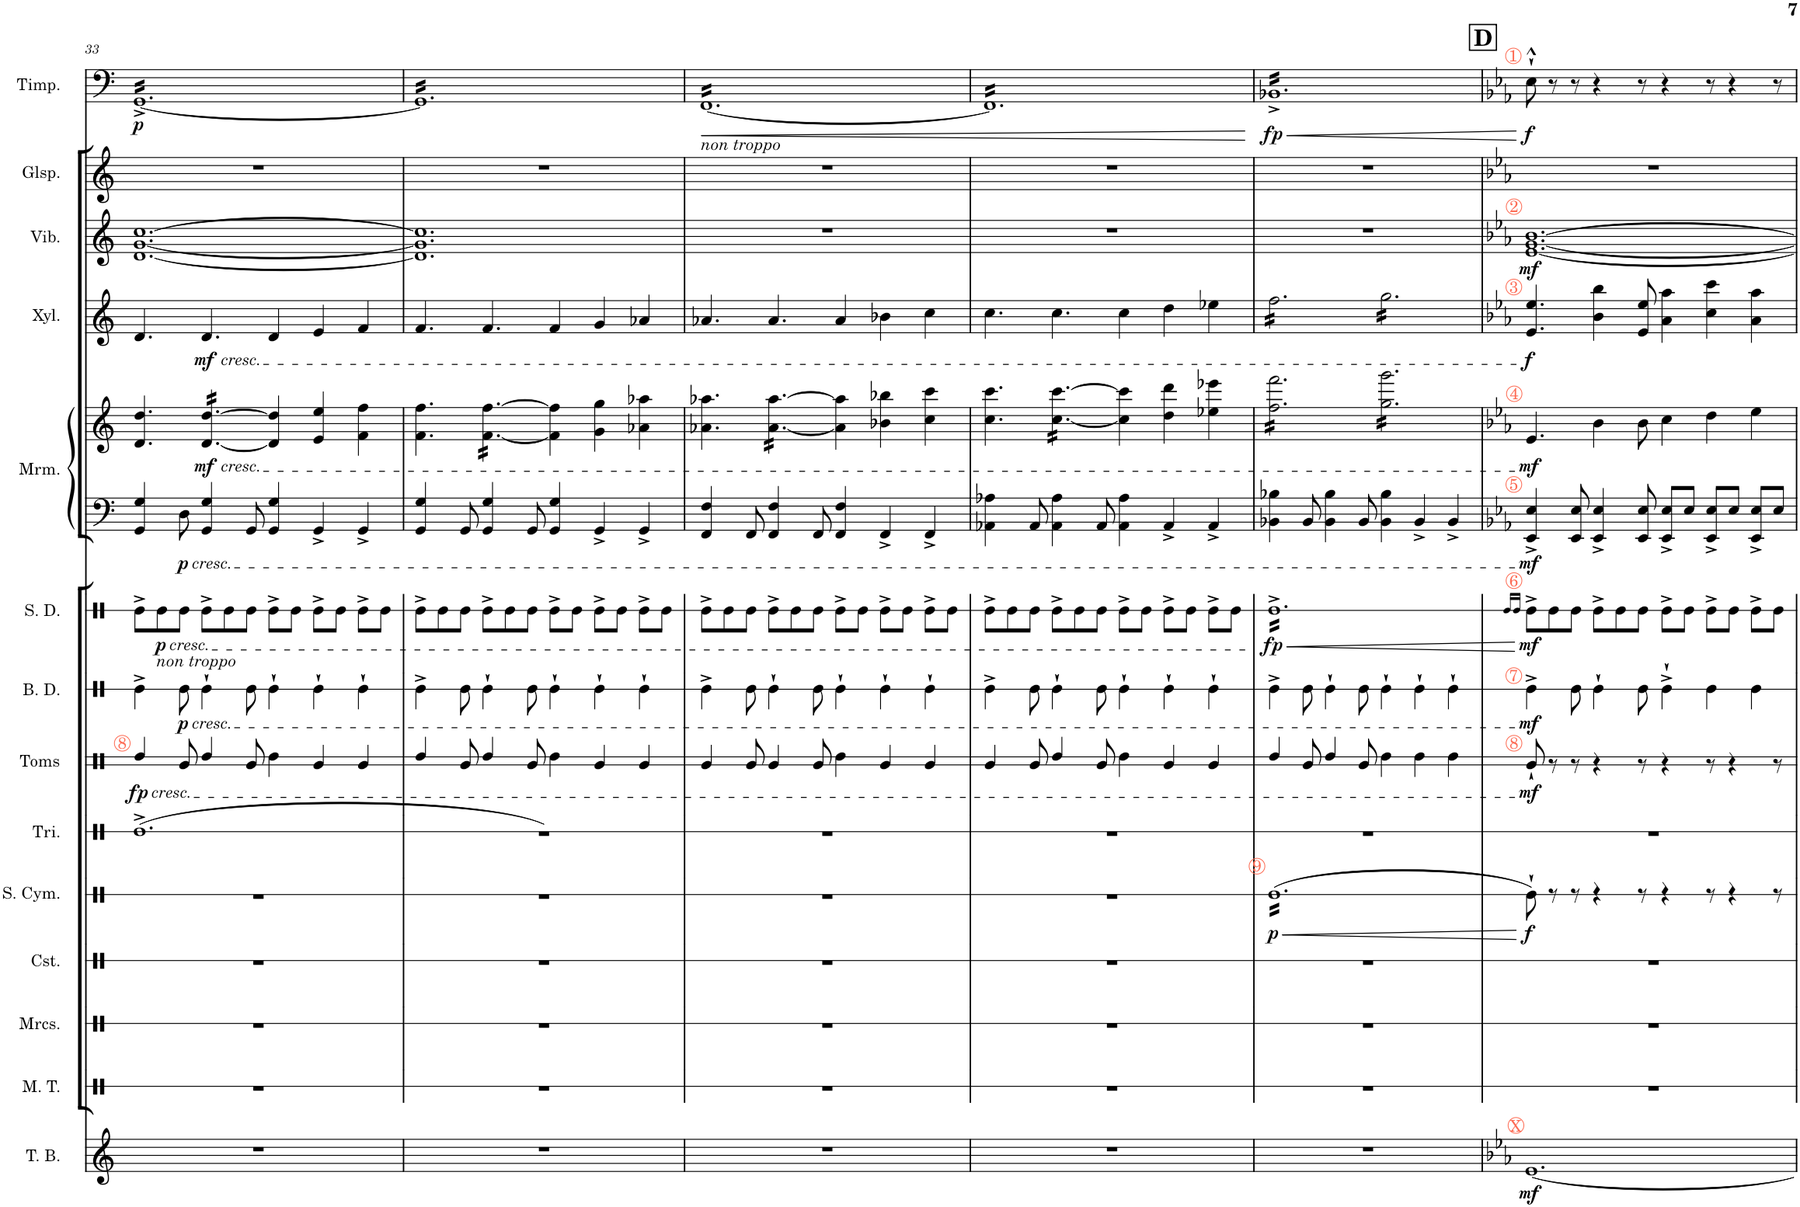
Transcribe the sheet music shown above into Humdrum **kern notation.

**kern	**dynam	**kern	**kern	**kern	**kern	**dynam	**kern	**kern	**dynam	**kern	**dynam	**kern	**dynam	**kern	**kern	**dynam	**kern	**dynam	**kern	**dynam	**kern	**kern	**dynam
*part14	*part14	*part13	*part12	*part11	*part10	*part10	*part9	*part8	*part8	*part7	*part7	*part6	*part6	*part5	*part5	*part5	*part4	*part4	*part3	*part3	*part2	*part1	*part1
*staff15	*staff15	*staff14	*staff13	*staff12	*staff11	*staff11	*staff10	*staff9	*staff9	*staff8	*staff8	*staff7	*staff7	*staff6	*staff5	*staff5/6	*staff4	*staff4	*staff3	*staff3	*staff2	*staff1	*staff1
*I"Tubular Bells	*	*I"Mark Tree	*I"Maracas	*I"Castanets	*I"Suspended Cymbal	*	*I"Triangle Finger Cymbals	*I"Concert Toms	*	*I"Bass Drum	*	*I"Snare Drum	*	*I"Marimba	*	*	*I"Xylophone	*	*I"Vibraphone	*	*I"Glockenspiel	*I"Timpani	*
*I'T. B.	*	*I'M. T.	*I'Mrcs.	*I'Cst.	*I'S. Cym.	*	*I'Tri.	*I'Toms	*	*I'B. D.	*	*I'S. D.	*	*I'Mrm.	*	*	*I'Xyl.	*	*I'Vib.	*	*I'Glsp.	*I'Timp.	*
!!LO:PB:g=z
*clefG2	*	*clefX	*clefX	*clefX	*clefX	*	*clefX	*clefX	*	*clefX	*	*clefX	*	*clefF4	*clefG2	*	*clefG2	*	*clefG2	*	*clefG2	*clefF4	*
*	*	*	*	*	*	*	*	*	*	*	*	*	*	*	*	*	*Trd-7c-12	*	*	*	*Trd-14c-24	*	*
*k[]	*	*k[]	*k[]	*k[]	*k[]	*	*k[]	*k[]	*	*k[]	*	*k[]	*	*k[]	*k[]	*	*k[]	*	*k[]	*	*k[]	*k[]	*
*M12/8	*	*M12/8	*M12/8	*M12/8	*M12/8	*	*M12/8	*M12/8	*	*M12/8	*	*M12/8	*	*M12/8	*M12/8	*	*M12/8	*	*M12/8	*	*M12/8	*M12/8	*
=33	=33	=33	=33	=33	=33	=33	=33	=33	=33	=33	=33	=33	=33	=33	=33	=33	=33	=33	=33	=33	=33	=33	=33
!	!	!	!	!	!	!	!	!LO:TX:a:color=#FD6C54:t=8	!	!	!	!	!	!	!	!	!	!	!	!	!	!	!
!	!	!	!	!	!	!	!	!LO:TX:b:i:t=cresc.	!	!	!	!	!	!	!	!	!	!	!	!	!	!	!
!	!	!	!	!	!	!	!	!	!LO:DY:b	!	!	!	!	!	!	!	!	!	!	!	!	!	!LO:DY:b
*	*	*	*	*	*	*	*	*	*	*	*	*	*	*	*	*	*	*	*	*	*	*tremolo	*
1.r	.	1.r	1.r	1.r	1.r	.	(1.Re^	4Rff/	fp	4Re^\	.	8Re^\L	.	4GG/ 4G/	4.d/ 4.dd/	.	4.d/	.	[1.d [1.g [1.cc	.	1.r	[16GG^LL	p
.	.	.	.	.	.	.	.	.	.	.	.	.	.	.	.	.	.	.	.	.	.	16GG^	.
!	!	!	!	!	!	!	!	!	!	!	!	!LO:TX:b:i:t=non troppo	!	!	!	!	!	!	!	!	!	!	!
!	!	!	!	!	!	!	!	!	!	!	!	!LO:TX:b:i:t=cresc.	!	!	!	!	!	!	!	!	!	!	!
!	!	!	!	!	!	!	!	!	!	!	!	!	!LO:DY:b	!	!	!	!	!	!	!	!	!	!
.	.	.	.	.	.	.	.	.	.	.	.	8Re\	p	.	.	.	.	.	.	.	.	16GG^	.
.	.	.	.	.	.	.	.	.	.	.	.	.	.	.	.	.	.	.	.	.	.	16GG^	.
!	!	!	!	!	!	!	!	!	!	!	!	!	!	!LO:TX:b:i:t=cresc.	!	!	!	!	!	!	!	!	!
!	!	!	!	!	!	!	!	!	!	!LO:TX:b:i:t=cresc.	!	!	!	!	!	!	!	!	!	!	!	!	!
!	!	!	!	!	!	!	!	!	!	!	!LO:DY:b	!	!	!	!	!LO:DY:b=2	!	!	!	!	!	!	!
.	.	.	.	.	.	.	.	8Rdd/	.	8Re\	p	8Re\J	.	8D\	.	p	.	.	.	.	.	16GG^	.
.	.	.	.	.	.	.	.	.	.	.	.	.	.	.	.	.	.	.	.	.	.	16GG^	.
!	!	!	!	!	!	!	!	!	!	!	!	!	!	!	!	!	!LO:TX:b:i:t=cresc.	!	!	!	!	!	!
!	!	!	!	!	!	!	!	!	!	!	!	!	!	!	!LO:TX:b:i:t=cresc.	!	!	!	!	!	!	!	!
!	!	!	!	!	!	!	!	!	!	!	!	!	!	!	!	!LO:DY:b	!	!LO:DY:b	!	!	!	!	!
*	*	*	*	*	*	*	*	*	*	*	*	*	*	*	*tremolo	*	*	*	*	*	*	*	*
.	.	.	.	.	.	.	.	4Rff/	.	4Re`\	.	8Re^\L	.	4GG/ 4G/	[16d/ [16dd/LL	mf	4.d/	mf	.	.	.	16GG^	.
.	.	.	.	.	.	.	.	.	.	.	.	.	.	.	16d/ 16dd/	.	.	.	.	.	.	16GG^	.
.	.	.	.	.	.	.	.	.	.	.	.	8Re\	.	.	16d/ 16dd/	.	.	.	.	.	.	16GG^	.
.	.	.	.	.	.	.	.	.	.	.	.	.	.	.	16d/ 16dd/	.	.	.	.	.	.	16GG^	.
.	.	.	.	.	.	.	.	8Rdd/	.	8Re\	.	8Re\J	.	8GG/	16d/ 16dd/	.	.	.	.	.	.	16GG^	.
.	.	.	.	.	.	.	.	.	.	.	.	.	.	.	16d/ 16dd/JJ	.	.	.	.	.	.	16GG^	.
*	*	*	*	*	*	*	*	*	*	*	*	*	*	*	*Xtremolo	*	*	*	*	*	*	*	*
.	.	.	.	.	.	.	.	4Rff\	.	4Re`\	.	8Re^\L	.	4GG/ 4G/	4d/] 4dd/]	.	4d/	.	.	.	.	16GG^	.
.	.	.	.	.	.	.	.	.	.	.	.	.	.	.	.	.	.	.	.	.	.	16GG^	.
.	.	.	.	.	.	.	.	.	.	.	.	8Re\J	.	.	.	.	.	.	.	.	.	16GG^	.
.	.	.	.	.	.	.	.	.	.	.	.	.	.	.	.	.	.	.	.	.	.	16GG^	.
.	.	.	.	.	.	.	.	4Rdd/	.	4Re`\	.	8Re^\L	.	4GG^/	4e/ 4ee/	.	4e/	.	.	.	.	16GG^	.
.	.	.	.	.	.	.	.	.	.	.	.	.	.	.	.	.	.	.	.	.	.	16GG^	.
.	.	.	.	.	.	.	.	.	.	.	.	8Re\J	.	.	.	.	.	.	.	.	.	16GG^	.
.	.	.	.	.	.	.	.	.	.	.	.	.	.	.	.	.	.	.	.	.	.	16GG^	.
.	.	.	.	.	.	.	.	4Rdd/	.	4Re`\	.	8Re^\L	.	4GG^/	4f\ 4ff\	.	4f/	.	.	.	.	16GG^	.
.	.	.	.	.	.	.	.	.	.	.	.	.	.	.	.	.	.	.	.	.	.	16GG^	.
.	.	.	.	.	.	.	.	.	.	.	.	8Re\J	.	.	.	.	.	.	.	.	.	16GG^	.
.	.	.	.	.	.	.	.	.	.	.	.	.	.	.	.	.	.	.	.	.	.	16GG^JJ	.
=34	=34	=34	=34	=34	=34	=34	=34	=34	=34	=34	=34	=34	=34	=34	=34	=34	=34	=34	=34	=34	=34	=34	=34
1.r	.	1.r	1.r	1.r	1.r	.	1.r)	4Rff/	.	4Re^\	.	8Re^\L	.	4GG/ 4G/	4.f\ 4.ff\	.	4.f/	.	1.d] 1.g] 1.cc]	.	1.r	16GG]LL	.
.	.	.	.	.	.	.	.	.	.	.	.	.	.	.	.	.	.	.	.	.	.	16GG	.
.	.	.	.	.	.	.	.	.	.	.	.	8Re\	.	.	.	.	.	.	.	.	.	16GG	.
.	.	.	.	.	.	.	.	.	.	.	.	.	.	.	.	.	.	.	.	.	.	16GG	.
.	.	.	.	.	.	.	.	8Rdd/	.	8Re\	.	8Re\J	.	8GG/	.	.	.	.	.	.	.	16GG	.
.	.	.	.	.	.	.	.	.	.	.	.	.	.	.	.	.	.	.	.	.	.	16GG	.
*	*	*	*	*	*	*	*	*	*	*	*	*	*	*	*tremolo	*	*	*	*	*	*	*	*
.	.	.	.	.	.	.	.	4Rff/	.	4Re`\	.	8Re^\L	.	4GG/ 4G/	[16f\ [16ff\LL	.	4.f/	.	.	.	.	16GG	.
.	.	.	.	.	.	.	.	.	.	.	.	.	.	.	16f\ 16ff\	.	.	.	.	.	.	16GG	.
.	.	.	.	.	.	.	.	.	.	.	.	8Re\	.	.	16f\ 16ff\	.	.	.	.	.	.	16GG	.
.	.	.	.	.	.	.	.	.	.	.	.	.	.	.	16f\ 16ff\	.	.	.	.	.	.	16GG	.
.	.	.	.	.	.	.	.	8Rdd/	.	8Re\	.	8Re\J	.	8GG/	16f\ 16ff\	.	.	.	.	.	.	16GG	.
.	.	.	.	.	.	.	.	.	.	.	.	.	.	.	16f\ 16ff\JJ	.	.	.	.	.	.	16GG	.
*	*	*	*	*	*	*	*	*	*	*	*	*	*	*	*Xtremolo	*	*	*	*	*	*	*	*
.	.	.	.	.	.	.	.	4Rff\	.	4Re`\	.	8Re^\L	.	4GG/ 4G/	4f\] 4ff\]	.	4f/	.	.	.	.	16GG	.
.	.	.	.	.	.	.	.	.	.	.	.	.	.	.	.	.	.	.	.	.	.	16GG	.
.	.	.	.	.	.	.	.	.	.	.	.	8Re\J	.	.	.	.	.	.	.	.	.	16GG	.
.	.	.	.	.	.	.	.	.	.	.	.	.	.	.	.	.	.	.	.	.	.	16GG	.
.	.	.	.	.	.	.	.	4Rdd/	.	4Re`\	.	8Re^\L	.	4GG^/	4g\ 4gg\	.	4g/	.	.	.	.	16GG	.
.	.	.	.	.	.	.	.	.	.	.	.	.	.	.	.	.	.	.	.	.	.	16GG	.
.	.	.	.	.	.	.	.	.	.	.	.	8Re\J	.	.	.	.	.	.	.	.	.	16GG	.
.	.	.	.	.	.	.	.	.	.	.	.	.	.	.	.	.	.	.	.	.	.	16GG	.
.	.	.	.	.	.	.	.	4Rdd/	.	4Re`\	.	8Re^\L	.	4GG^/	4a-X\ 4aa-X\	.	4a-X/	.	.	.	.	16GG	.
.	.	.	.	.	.	.	.	.	.	.	.	.	.	.	.	.	.	.	.	.	.	16GG	.
.	.	.	.	.	.	.	.	.	.	.	.	8Re\J	.	.	.	.	.	.	.	.	.	16GG	.
.	.	.	.	.	.	.	.	.	.	.	.	.	.	.	.	.	.	.	.	.	.	16GGJJ	.
=35	=35	=35	=35	=35	=35	=35	=35	=35	=35	=35	=35	=35	=35	=35	=35	=35	=35	=35	=35	=35	=35	=35	=35
!	!	!	!	!	!	!	!	!	!	!	!	!	!	!	!	!	!	!	!	!	!	!LO:TX:b:i:t=non troppo	!
!	!	!	!	!	!	!	!	!	!	!	!	!	!	!	!	!	!	!	!	!	!	!	!LO:HP:b
1.r	.	1.r	1.r	1.r	1.r	.	1.r	4Rdd/	.	4Re^\	.	8Re^\L	.	4FF/ 4F/	4.a-X\ 4.aa-X\	.	4.a-X/	.	1.r	.	1.r	[16FFLL	<
.	.	.	.	.	.	.	.	.	.	.	.	.	.	.	.	.	.	.	.	.	.	16FF	.
.	.	.	.	.	.	.	.	.	.	.	.	8Re\	.	.	.	.	.	.	.	.	.	16FF	.
.	.	.	.	.	.	.	.	.	.	.	.	.	.	.	.	.	.	.	.	.	.	16FF	.
.	.	.	.	.	.	.	.	8Rdd/	.	8Re\	.	8Re\J	.	8FF/	.	.	.	.	.	.	.	16FF	.
.	.	.	.	.	.	.	.	.	.	.	.	.	.	.	.	.	.	.	.	.	.	16FF	.
*	*	*	*	*	*	*	*	*	*	*	*	*	*	*	*tremolo	*	*	*	*	*	*	*	*
.	.	.	.	.	.	.	.	4Rdd/	.	4Re`\	.	8Re^\L	.	4FF/ 4F/	[16a-\ [16aa-\LL	.	4.a-/	.	.	.	.	16FF	.
.	.	.	.	.	.	.	.	.	.	.	.	.	.	.	16a-\ 16aa-\	.	.	.	.	.	.	16FF	.
.	.	.	.	.	.	.	.	.	.	.	.	8Re\	.	.	16a-\ 16aa-\	.	.	.	.	.	.	16FF	.
.	.	.	.	.	.	.	.	.	.	.	.	.	.	.	16a-\ 16aa-\	.	.	.	.	.	.	16FF	.
.	.	.	.	.	.	.	.	8Rdd/	.	8Re\	.	8Re\J	.	8FF/	16a-\ 16aa-\	.	.	.	.	.	.	16FF	.
.	.	.	.	.	.	.	.	.	.	.	.	.	.	.	16a-\ 16aa-\JJ	.	.	.	.	.	.	16FF	.
*	*	*	*	*	*	*	*	*	*	*	*	*	*	*	*Xtremolo	*	*	*	*	*	*	*	*
.	.	.	.	.	.	.	.	4Rff\	.	4Re`\	.	8Re^\L	.	4FF/ 4F/	4a-\] 4aa-\]	.	4a-/	.	.	.	.	16FF	.
.	.	.	.	.	.	.	.	.	.	.	.	.	.	.	.	.	.	.	.	.	.	16FF	.
.	.	.	.	.	.	.	.	.	.	.	.	8Re\J	.	.	.	.	.	.	.	.	.	16FF	.
.	.	.	.	.	.	.	.	.	.	.	.	.	.	.	.	.	.	.	.	.	.	16FF	.
.	.	.	.	.	.	.	.	4Rdd/	.	4Re`\	.	8Re^\L	.	4FF^/	4b-X\ 4bb-X\	.	4b-X\	.	.	.	.	16FF	.
.	.	.	.	.	.	.	.	.	.	.	.	.	.	.	.	.	.	.	.	.	.	16FF	.
.	.	.	.	.	.	.	.	.	.	.	.	8Re\J	.	.	.	.	.	.	.	.	.	16FF	.
.	.	.	.	.	.	.	.	.	.	.	.	.	.	.	.	.	.	.	.	.	.	16FF	.
.	.	.	.	.	.	.	.	4Rdd/	.	4Re`\	.	8Re^\L	.	4FF^/	4cc\ 4ccc\	.	4cc\	.	.	.	.	16FF	.
.	.	.	.	.	.	.	.	.	.	.	.	.	.	.	.	.	.	.	.	.	.	16FF	.
.	.	.	.	.	.	.	.	.	.	.	.	8Re\J	.	.	.	.	.	.	.	.	.	16FF	.
.	.	.	.	.	.	.	.	.	.	.	.	.	.	.	.	.	.	.	.	.	.	16FFJJ	.
=36	=36	=36	=36	=36	=36	=36	=36	=36	=36	=36	=36	=36	=36	=36	=36	=36	=36	=36	=36	=36	=36	=36	=36
1.r	.	1.r	1.r	1.r	1.r	.	1.r	4Rdd/	.	4Re^\	.	8Re^\L	.	4AA-X\ 4A-X\	4.cc\ 4.ccc\	.	4.cc\	.	1.r	.	1.r	16FF]LL	.
.	.	.	.	.	.	.	.	.	.	.	.	.	.	.	.	.	.	.	.	.	.	16FF	.
.	.	.	.	.	.	.	.	.	.	.	.	8Re\	.	.	.	.	.	.	.	.	.	16FF	.
.	.	.	.	.	.	.	.	.	.	.	.	.	.	.	.	.	.	.	.	.	.	16FF	.
.	.	.	.	.	.	.	.	8Rdd/	.	8Re\	.	8Re\J	.	8AA-/	.	.	.	.	.	.	.	16FF	.
.	.	.	.	.	.	.	.	.	.	.	.	.	.	.	.	.	.	.	.	.	.	16FF	.
*	*	*	*	*	*	*	*	*	*	*	*	*	*	*	*tremolo	*	*	*	*	*	*	*	*
.	.	.	.	.	.	.	.	4Rff/	.	4Re`\	.	8Re^\L	.	4AA-\ 4A-\	[16cc\ [16ccc\LL	.	4.cc\	.	.	.	.	16FF	.
.	.	.	.	.	.	.	.	.	.	.	.	.	.	.	16cc\ 16ccc\	.	.	.	.	.	.	16FF	.
.	.	.	.	.	.	.	.	.	.	.	.	8Re\	.	.	16cc\ 16ccc\	.	.	.	.	.	.	16FF	.
.	.	.	.	.	.	.	.	.	.	.	.	.	.	.	16cc\ 16ccc\	.	.	.	.	.	.	16FF	.
.	.	.	.	.	.	.	.	8Rdd/	.	8Re\	.	8Re\J	.	8AA-/	16cc\ 16ccc\	.	.	.	.	.	.	16FF	.
.	.	.	.	.	.	.	.	.	.	.	.	.	.	.	16cc\ 16ccc\JJ	.	.	.	.	.	.	16FF	.
*	*	*	*	*	*	*	*	*	*	*	*	*	*	*	*Xtremolo	*	*	*	*	*	*	*	*
.	.	.	.	.	.	.	.	4Rff\	.	4Re`\	.	8Re^\L	.	4AA-\ 4A-\	4cc\] 4ccc\]	.	4cc\	.	.	.	.	16FF	.
.	.	.	.	.	.	.	.	.	.	.	.	.	.	.	.	.	.	.	.	.	.	16FF	.
.	.	.	.	.	.	.	.	.	.	.	.	8Re\J	.	.	.	.	.	.	.	.	.	16FF	.
.	.	.	.	.	.	.	.	.	.	.	.	.	.	.	.	.	.	.	.	.	.	16FF	.
.	.	.	.	.	.	.	.	4Rdd/	.	4Re`\	.	8Re^\L	.	4AA-^/	4dd\ 4ddd\	.	4dd\	.	.	.	.	16FF	.
.	.	.	.	.	.	.	.	.	.	.	.	.	.	.	.	.	.	.	.	.	.	16FF	.
.	.	.	.	.	.	.	.	.	.	.	.	8Re\J	.	.	.	.	.	.	.	.	.	16FF	.
.	.	.	.	.	.	.	.	.	.	.	.	.	.	.	.	.	.	.	.	.	.	16FF	.
.	.	.	.	.	.	.	.	4Rdd/	.	4Re`\	.	8Re^\L	.	4AA-^/	4ee-X\ 4eee-X\	.	4ee-X\	.	.	.	.	16FF	.
.	.	.	.	.	.	.	.	.	.	.	.	.	.	.	.	.	.	.	.	.	.	16FF	.
.	.	.	.	.	.	.	.	.	.	.	.	8Re\J	.	.	.	.	.	.	.	.	.	16FF	.
.	.	.	.	.	.	.	.	.	.	.	.	.	.	.	.	.	.	.	.	.	.	16FFJJ	.
.	.	.	.	.	.	.	.	.	.	.	.	.	.	.	.	.	.	.	.	.	.	.	[
=37	=37	=37	=37	=37	=37	=37	=37	=37	=37	=37	=37	=37	=37	=37	=37	=37	=37	=37	=37	=37	=37	=37	=37
!	!	!	!	!	!LO:TX:a:color=#FD6C54:t=9	!	!	!	!	!	!	!	!	!	!	!	!	!	!	!	!	!	!
!	!	!	!	!	!	!LO:DY:b	!	!	!	!	!	!	!LO:HP:b	!	!	!	!	!	!	!	!	!	!LO:HP:b
!	!	!	!	!	!	!	!	!	!	!	!	!	!LO:DY:n=1:b	!	!	!	!	!	!	!	!	!	!LO:DY:n=1:b
*	*	*	*	*	*tremolo	*	*	*	*	*	*	*	*	*	*	*	*	*	*	*	*	*	*
*	*	*	*	*	*	*	*	*	*	*	*	*tremolo	*	*	*	*	*	*	*	*	*	*	*
*	*	*	*	*	*	*	*	*	*	*	*	*	*	*	*tremolo	*	*	*	*	*	*	*	*
*	*	*	*	*	*	*	*	*	*	*	*	*	*	*	*	*	*tremolo	*	*	*	*	*	*
1.r	.	1.r	1.r	1.r	(16ReLL	p	1.r	4Rff/	.	4Re^\	.	16Re^LL	< fp	4BB-X\ 4B-X\	16ff\ 16fff\LL	.	16ff\LL	.	1.r	.	1.r	16BB-X^LL	< fp
.	.	.	.	.	(16Re	.	.	.	.	.	.	16Re^	.	.	16ff\ 16fff\	.	16ff\	.	.	.	.	16BB-X^	.
.	.	.	.	.	(16Re	.	.	.	.	.	.	16Re^	.	.	16ff\ 16fff\	.	16ff\	.	.	.	.	16BB-X^	.
.	.	.	.	.	(16Re	.	.	.	.	.	.	16Re^	.	.	16ff\ 16fff\	.	16ff\	.	.	.	.	16BB-X^	.
.	.	.	.	.	(16Re	.	.	8Rdd/	.	8Re\	.	16Re^	.	8BB-/	16ff\ 16fff\	.	16ff\	.	.	.	.	16BB-X^	.
.	.	.	.	.	(16Re	.	.	.	.	.	.	16Re^	.	.	16ff\ 16fff\	.	16ff\	.	.	.	.	16BB-X^	.
.	.	.	.	.	(16Re	.	.	4Rff/	.	4Re`\	.	16Re^	.	4BB-\ 4B-\	16ff\ 16fff\	.	16ff\	.	.	.	.	16BB-X^	.
.	.	.	.	.	(16Re	.	.	.	.	.	.	16Re^	.	.	16ff\ 16fff\	.	16ff\	.	.	.	.	16BB-X^	.
.	.	.	.	.	(16Re	.	.	.	.	.	.	16Re^	.	.	16ff\ 16fff\	.	16ff\	.	.	.	.	16BB-X^	.
.	.	.	.	.	(16Re	.	.	.	.	.	.	16Re^	.	.	16ff\ 16fff\	.	16ff\	.	.	.	.	16BB-X^	.
.	.	.	.	.	(16Re	.	.	8Rdd/	.	8Re\	.	16Re^	.	8BB-/	16ff\ 16fff\	.	16ff\	.	.	.	.	16BB-X^	.
.	.	.	.	.	(16Re	.	.	.	.	.	.	16Re^	.	.	16ff\ 16fff\JJ	.	16ff\JJ	.	.	.	.	16BB-X^	.
.	.	.	.	.	(16Re	.	.	4Rff\	.	4Re`\	.	16Re^	.	4BB-\ 4B-\	16gg\ 16ggg\LL	.	16gg\LL	.	.	.	.	16BB-X^	.
.	.	.	.	.	(16Re	.	.	.	.	.	.	16Re^	.	.	16gg\ 16ggg\	.	16gg\	.	.	.	.	16BB-X^	.
.	.	.	.	.	(16Re	.	.	.	.	.	.	16Re^	.	.	16gg\ 16ggg\	.	16gg\	.	.	.	.	16BB-X^	.
.	.	.	.	.	(16Re	.	.	.	.	.	.	16Re^	.	.	16gg\ 16ggg\	.	16gg\	.	.	.	.	16BB-X^	.
.	.	.	.	.	(16Re	.	.	4Rff\	.	4Re`\	.	16Re^	.	4BB-^/	16gg\ 16ggg\	.	16gg\	.	.	.	.	16BB-X^	.
.	.	.	.	.	(16Re	.	.	.	.	.	.	16Re^	.	.	16gg\ 16ggg\	.	16gg\	.	.	.	.	16BB-X^	.
.	.	.	.	.	(16Re	.	.	.	.	.	.	16Re^	.	.	16gg\ 16ggg\	.	16gg\	.	.	.	.	16BB-X^	.
.	.	.	.	.	(16Re	.	.	.	.	.	.	16Re^	.	.	16gg\ 16ggg\	.	16gg\	.	.	.	.	16BB-X^	.
.	.	.	.	.	(16Re	.	.	4Rff\	.	4Re`\	.	16Re^	.	4BB-^/	16gg\ 16ggg\	.	16gg\	.	.	.	.	16BB-X^	.
.	.	.	.	.	(16Re	.	.	.	.	.	.	16Re^	.	.	16gg\ 16ggg\	.	16gg\	.	.	.	.	16BB-X^	.
.	.	.	.	.	(16Re	.	.	.	.	.	.	16Re^	.	.	16gg\ 16ggg\	.	16gg\	.	.	.	.	16BB-X^	.
.	.	.	.	.	(16ReJJ	.	.	.	.	.	.	16Re^JJ	.	.	16gg\ 16ggg\JJ	.	16gg\JJ	.	.	.	.	16BB-X^JJ	.
*	*	*	*	*	*	*	*	*	*	*	*	*	*	*	*	*	*	*	*	*	*	*Xtremolo	*
*	*	*	*	*	*	*	*	*	*	*	*	*	*	*	*	*	*Xtremolo	*	*	*	*	*	*
*	*	*	*	*	*	*	*	*	*	*	*	*	*	*	*Xtremolo	*	*	*	*	*	*	*	*
*	*	*	*	*	*	*	*	*	*	*	*	*Xtremolo	*	*	*	*	*	*	*	*	*	*	*
*	*	*	*	*	*Xtremolo	*	*	*	*	*	*	*	*	*	*	*	*	*	*	*	*	*	*
.	.	.	.	.	.	.	.	.	.	.	.	.	[	.	.	.	.	.	.	.	.	.	[
!!LO:REH:place=s1:a:B:cj:fs=14:t=D
=38	=38	=38	=38	=38	=38	=38	=38	=38	=38	=38	=38	=38	=38	=38	=38	=38	=38	=38	=38	=38	=38	=38	=38
*k[b-e-a-]	*	*	*	*	*	*	*	*	*	*	*	*	*	*k[b-e-a-]	*k[b-e-a-]	*	*k[b-e-a-]	*	*k[b-e-a-]	*	*k[b-e-a-]	*k[b-e-a-]	*
.	.	.	.	.	.	.	.	.	.	.	.	16qRe/LL	.	.	.	.	.	.	.	.	.	.	.
.	.	.	.	.	.	.	.	.	.	.	.	16qRe/JJ	.	.	.	.	.	.	.	.	.	.	.
!	!	!	!	!	!	!	!	!	!	!	!	!	!	!	!	!	!	!	!	!	!	!LO:TX:a:color=#FD6C54:t=1	!
!	!	!	!	!	!	!	!	!	!	!	!	!	!	!	!	!	!	!	!LO:TX:a:color=#FD6C54:t=2	!	!	!	!
!	!	!	!	!	!	!	!	!	!	!	!	!	!	!	!	!	!LO:TX:a:color=#FD6C54:t=3	!	!	!	!	!	!
!	!	!	!	!	!	!	!	!	!	!	!	!	!	!	!LO:TX:a:color=#FD6C54:t=4	!	!	!	!	!	!	!	!
!	!	!	!	!	!	!	!	!	!	!	!	!	!	!LO:TX:a:color=#FD6C54:t=5	!	!	!	!	!	!	!	!	!
!	!	!	!	!	!	!	!	!	!	!	!	!LO:TX:a:color=#FD6C54:t=6	!	!	!	!	!	!	!	!	!	!	!
!	!	!	!	!	!	!	!	!	!	!LO:TX:a:color=#FD6C54:t=7	!	!	!	!	!	!	!	!	!	!	!	!	!
!	!	!	!	!	!	!	!	!LO:TX:a:color=#FD6C54:t=8	!	!	!	!	!	!	!	!	!	!	!	!	!	!	!
!LO:TX:a:color=#FD6C54:t=X	!	!	!	!	!	!	!	!	!	!	!	!	!	!	!	!	!	!	!	!	!	!	!
!	!LO:DY:b	!	!	!	!	!LO:DY:b	!	!	!LO:DY:b	!	!LO:DY:b	!	!LO:DY:b	!	!	!LO:DY:b=2	!	!	!	!	!	!	!
!	!	!	!	!	!	!	!	!	!	!	!	!	!	!	!	!LO:DY:n=1:b	!	!LO:DY:b	!	!LO:DY:b	!	!	!LO:DY:b
[1.e-	mf	1.r	1.r	1.r	8Re`\)	f	1.r	8Rdd`/	mf	4Re^\	mf	8Re^\L	mf	4EE-/^ 4E-/^	4.e-/	mf mf	4.e-/ 4.ee-/	f	[1.e- [1.g [1.b-	mf	1.r	8E-`^^\	f
.	.	.	.	.	8r	.	.	8r	.	.	.	8Re\	.	.	.	.	.	.	.	.	.	8r	.
.	.	.	.	.	8r	.	.	8r	.	8Re\	.	8Re\J	.	8EE-/ 8E-/	.	.	.	.	.	.	.	8r	.
.	.	.	.	.	4r	.	.	4r	.	4Re`\	.	8Re^\L	.	4EE-/^ 4E-/^	4b-\	.	4b-\ 4bb-\	.	.	.	.	4r	.
.	.	.	.	.	.	.	.	.	.	.	.	8Re\	.	.	.	.	.	.	.	.	.	.	.
.	.	.	.	.	8r	.	.	8r	.	8Re\	.	8Re\J	.	8EE-/ 8E-/	8b-\	.	8e-/ 8ee-/	.	.	.	.	8r	.
.	.	.	.	.	4r	.	.	4r	.	4Re^`\	.	8Re^\L	.	8EE-/^ 8E-/^L	4cc\	.	4a-\ 4aa-\	.	.	.	.	4r	.
.	.	.	.	.	.	.	.	.	.	.	.	8Re\J	.	8E-/J	.	.	.	.	.	.	.	.	.
.	.	.	.	.	8r	.	.	8r	.	4Re\	.	8Re^\L	.	8EE-/^ 8E-/^L	4dd\	.	4cc\ 4ccc\	.	.	.	.	8r	.
.	.	.	.	.	4r	.	.	4r	.	.	.	8Re\J	.	8E-/J	.	.	.	.	.	.	.	4r	.
.	.	.	.	.	.	.	.	.	.	4Re\	.	8Re^\L	.	8EE-/^ 8E-/^L	4ee-\	.	4a-\ 4aa-\	.	.	.	.	.	.
.	.	.	.	.	8r	.	.	8r	.	.	.	8Re\J	.	8E-/J	.	.	.	.	.	.	.	8r	.
=	=	=	=	=	=	=	=	=	=	=	=	=	=	=	=	=	=	=	=	=	=	=	=
*-	*-	*-	*-	*-	*-	*-	*-	*-	*-	*-	*-	*-	*-	*-	*-	*-	*-	*-	*-	*-	*-	*-	*-
